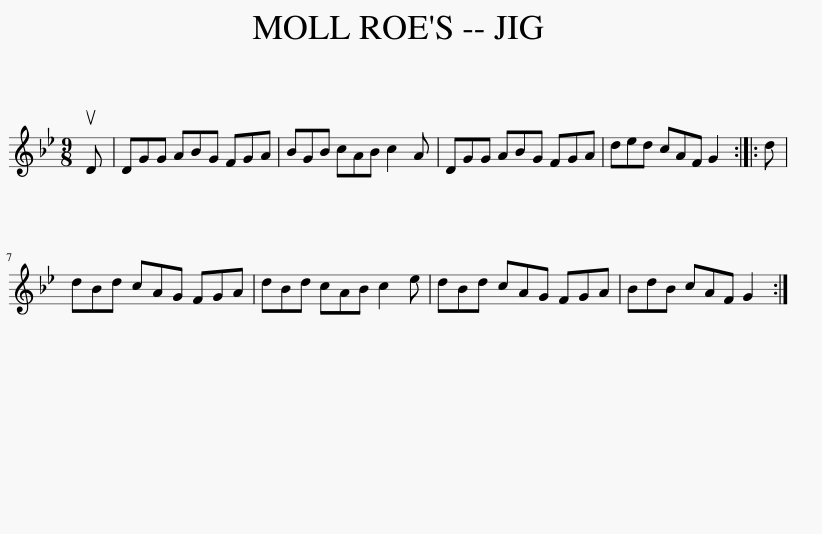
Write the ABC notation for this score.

X:1
L:1/8
M:9/8
I:linebreak $
K:Gmin
V:1 treble
V:1
 uD | DGG ABG FGA | BGB cAB c2 A | DGG ABG FGA | ded cAF G2 :: %5
 d |$ dBd cAG FGA | dBd cAB c2 e | dBd cAG FGA | BdB cAF G2 :| %10
